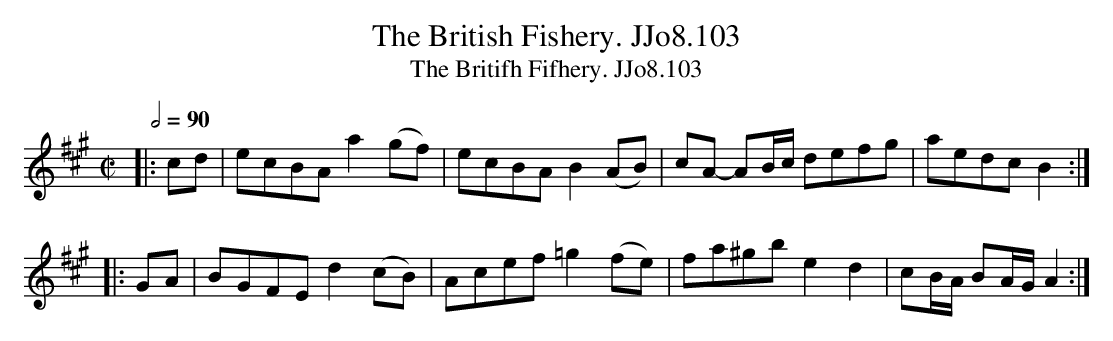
X:1
T:British Fishery. JJo8.103, The
T:Britifh Fifhery. JJo8.103, The
M:C|
L:1/8
Q:1/2=90
K:A
|:cd|ecBAa2(gf)|ecBAB2(AB)|cA- AB/c/ defg|aedcB2:|
|:GA|BGFEd2(cB)|Acef =g2(fe)|fa^gbe2d2|cB/A/ BA/G/A2:|
